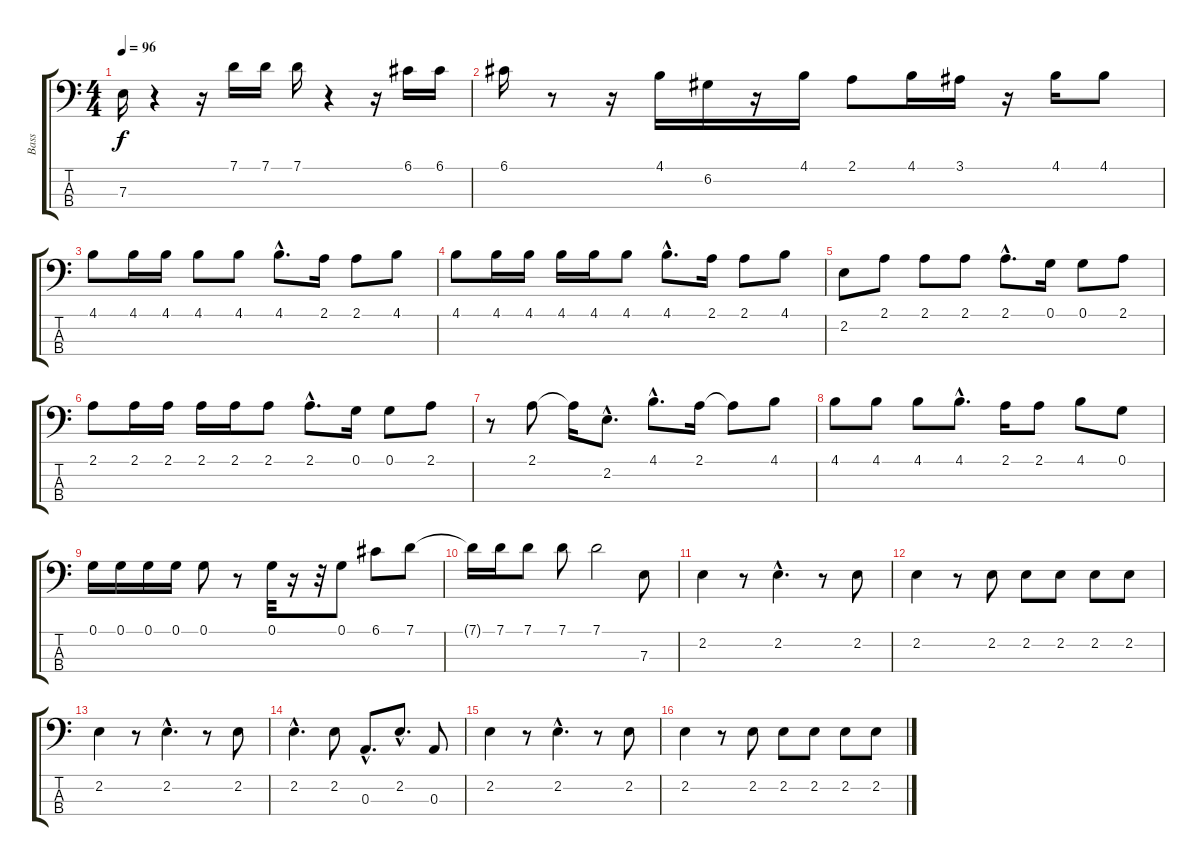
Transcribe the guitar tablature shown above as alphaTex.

\track ("Bass" "Bass") {instrument electricbassfinger}
\staff {score tabs}
\tuning (G2 D2 A1 E1) {hide}
\ts (4 4)
\tempo 96
\clef f4
\ks c
7.3.16{dy f} r.4 r.16 7.1.16 7.1.16 7.1.16 r.4 r.16 6.1.16 6.1.16 |
6.1.16 r.8 r.16 4.1.16 6.2.16 r.16 4.1.16 2.1.8 4.1.16 3.1.16 r.16 4.1.16 4.1.8 |
4.1.8 4.1.16 4.1.16 4.1.8 4.1.8 4.1{hac}.8{d} 2.1.16 2.1.8 4.1.8 |
4.1.8 4.1.16 4.1.16 4.1.16 4.1.16 4.1.8 4.1{hac}.8{d} 2.1.16 2.1.8 4.1.8 |
2.2.8 2.1.8 2.1.8 2.1.8 2.1{hac}.8{d} 0.1.16 0.1.8 2.1.8 |
2.1.8 2.1.16 2.1.16 2.1.16 2.1.16 2.1.8 2.1{hac}.8{d} 0.1.16 0.1.8 2.1.8 |
r.8 2.1.8 2.1{t}.16 2.2{hac}.8{d} 4.1{hac}.8{d} 2.1.16 2.1{t}.8 4.1.8 |
4.1.8 4.1.8 4.1.8 4.1{hac}.8{d} 2.1.16 2.1.8 4.1.8 0.1.8 |
0.1.16 0.1.16 0.1.16 0.1.16 0.1.8 r.8 0.1.32 r.16 r.32 0.1.8 6.1.8 7.1.8 |
7.1{t}.16 7.1.16 7.1.8 7.1.8 7.1.2 7.3.8 |
2.2.4 r.8 2.2{hac}.4{d} r.8 2.2.8 |
2.2.4 r.8 2.2.8 2.2.8 2.2.8 2.2.8 2.2.8 |
2.2.4 r.8 2.2{hac}.4{d} r.8 2.2.8 |
2.2{hac}.4{d} 2.2.8 0.3{hac}.8{d} 2.2{hac}.8{d} 0.3.8 |
2.2.4 r.8 2.2{hac}.4{d} r.8 2.2.8 |
2.2.4 r.8 2.2.8 2.2.8 2.2.8 2.2.8 2.2.8
